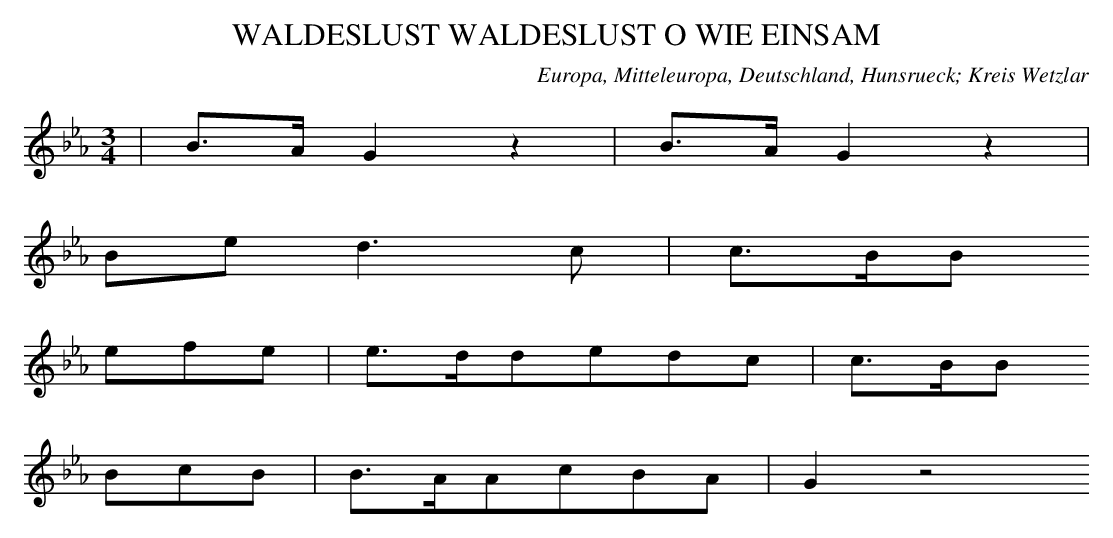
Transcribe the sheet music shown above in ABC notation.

X:1
T: WALDESLUST WALDESLUST O WIE EINSAM
O: Europa, Mitteleuropa, Deutschland, Hunsrueck; Kreis Wetzlar
M: 3/4
L: 1/16
K: Eb
 | B3AG4z4 | B3AG4z4 |
B2e2d6c2 | c3BB2
e2f2e2 | e3dd2e2d2c2 | c3BB2
B2c2B2 | B3AA2c2B2A2 | G4z8
